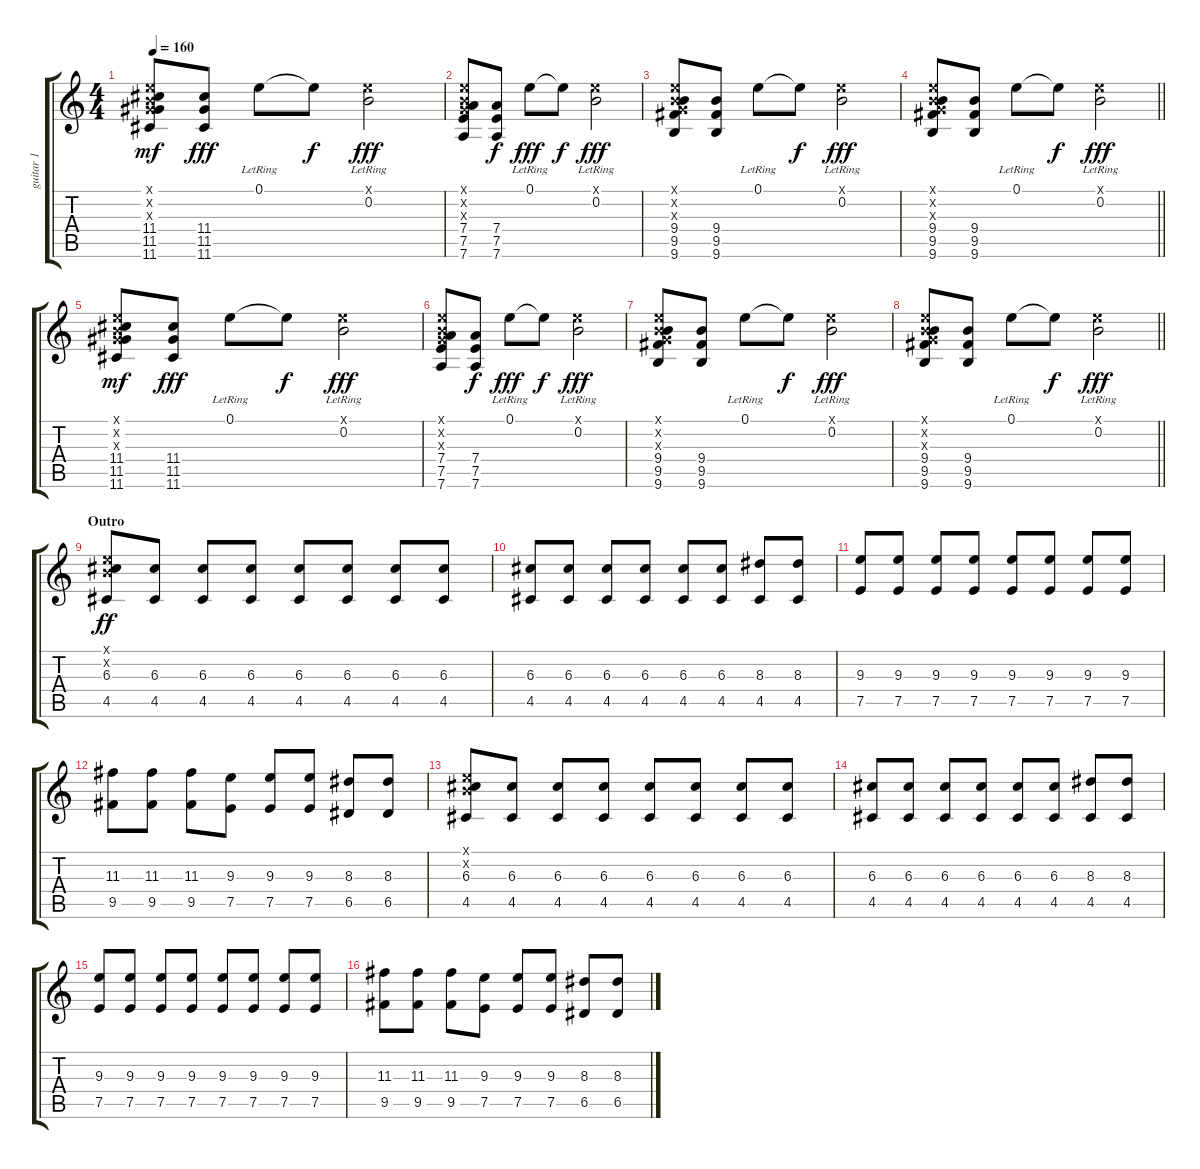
\track ("guitar 1" "guitar 1") {instrument distortionguitar}
\staff {score tabs}
\tuning (E4 B3 G3 D3 A2 D2) {hide}
\ts (4 4)
\tempo 160
\clef g2
\ks c
(0.1{x} 0.2{x} 0.3{x} 11.4 11.5 11.6).8{dy mf} (11.4 11.5 11.6).8{dy fff} 0.1{lr}.8 0.1{t}.8{dy f} (0.1{x} 0.2{lr}).2{dy fff} |
(0.1{x} 0.2{x} 0.3{x} 7.4 7.5 7.6).8 (7.4 7.5 7.6).8{dy f} 0.1{lr}.8{dy fff} 0.1{t}.8{dy f} (0.1{x} 0.2{lr}).2{dy fff} |
(0.1{x} 0.2{x} 0.3{x} 9.4 9.5 9.6).8 (9.4 9.5 9.6).8 0.1{lr}.8 0.1{t}.8{dy f} (0.1{x} 0.2{lr}).2{dy fff} |
\barLineRight lightlight
(0.1{x} 0.2{x} 0.3{x} 9.4 9.5 9.6).8 (9.4 9.5 9.6).8 0.1{lr}.8 0.1{t}.8{dy f} (0.1{x} 0.2{lr}).2{dy fff} |
(0.1{x} 0.2{x} 0.3{x} 11.4 11.5 11.6).8{dy mf} (11.4 11.5 11.6).8{dy fff} 0.1{lr}.8 0.1{t}.8{dy f} (0.1{x} 0.2{lr}).2{dy fff} |
(0.1{x} 0.2{x} 0.3{x} 7.4 7.5 7.6).8 (7.4 7.5 7.6).8{dy f} 0.1{lr}.8{dy fff} 0.1{t}.8{dy f} (0.1{x} 0.2{lr}).2{dy fff} |
(0.1{x} 0.2{x} 0.3{x} 9.4 9.5 9.6).8 (9.4 9.5 9.6).8 0.1{lr}.8 0.1{t}.8{dy f} (0.1{x} 0.2{lr}).2{dy fff} |
\barLineRight lightlight
(0.1{x} 0.2{x} 0.3{x} 9.4 9.5 9.6).8 (9.4 9.5 9.6).8 0.1{lr}.8 0.1{t}.8{dy f} (0.1{x} 0.2{lr}).2{dy fff} |
\section ("" "Outro")
(0.1{x} 0.2{x} 6.3 4.5).8{dy ff volume 16 balance 8 instrument distortionguitar} (6.3 4.5).8 (6.3 4.5).8 (6.3 4.5).8 (6.3 4.5).8 (6.3 4.5).8 (6.3 4.5).8 (6.3 4.5).8 |
(6.3 4.5).8 (6.3 4.5).8 (6.3 4.5).8 (6.3 4.5).8 (6.3 4.5).8 (6.3 4.5).8 (8.3 4.5).8 (8.3 4.5).8 |
(9.3 7.5).8 (9.3 7.5).8 (9.3 7.5).8 (9.3 7.5).8 (9.3 7.5).8 (9.3 7.5).8 (9.3 7.5).8 (9.3 7.5).8 |
(11.3 9.5).8 (11.3 9.5).8 (11.3 9.5).8 (9.3 7.5).8 (9.3 7.5).8 (9.3 7.5).8 (8.3 6.5).8 (8.3 6.5).8 |
(0.1{x} 0.2{x} 6.3 4.5).8 (6.3 4.5).8 (6.3 4.5).8 (6.3 4.5).8 (6.3 4.5).8 (6.3 4.5).8 (6.3 4.5).8 (6.3 4.5).8 |
(6.3 4.5).8 (6.3 4.5).8 (6.3 4.5).8 (6.3 4.5).8 (6.3 4.5).8 (6.3 4.5).8 (8.3 4.5).8 (8.3 4.5).8 |
(9.3 7.5).8 (9.3 7.5).8 (9.3 7.5).8 (9.3 7.5).8 (9.3 7.5).8 (9.3 7.5).8 (9.3 7.5).8 (9.3 7.5).8 |
(11.3 9.5).8 (11.3 9.5).8 (11.3 9.5).8 (9.3 7.5).8 (9.3 7.5).8 (9.3 7.5).8 (8.3 6.5).8 (8.3 6.5).8
